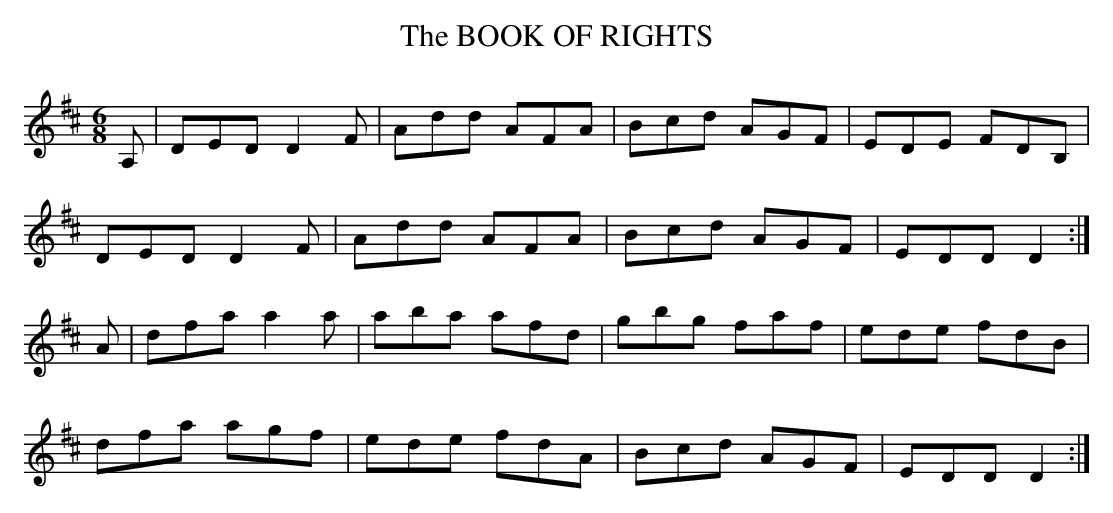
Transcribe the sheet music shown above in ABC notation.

X:1
T:BOOK OF RIGHTS, The
M:6/8
L:1/8
K:D
A,|DED D2F|Add AFA|Bcd AGF|EDE FDB,|
DED D2F|Add AFA|Bcd AGF|EDD D2 :|
A|dfa a2a|aba afd|gbg faf|ede fdB|
dfa agf|ede fdA|Bcd AGF|EDD D2 :|
